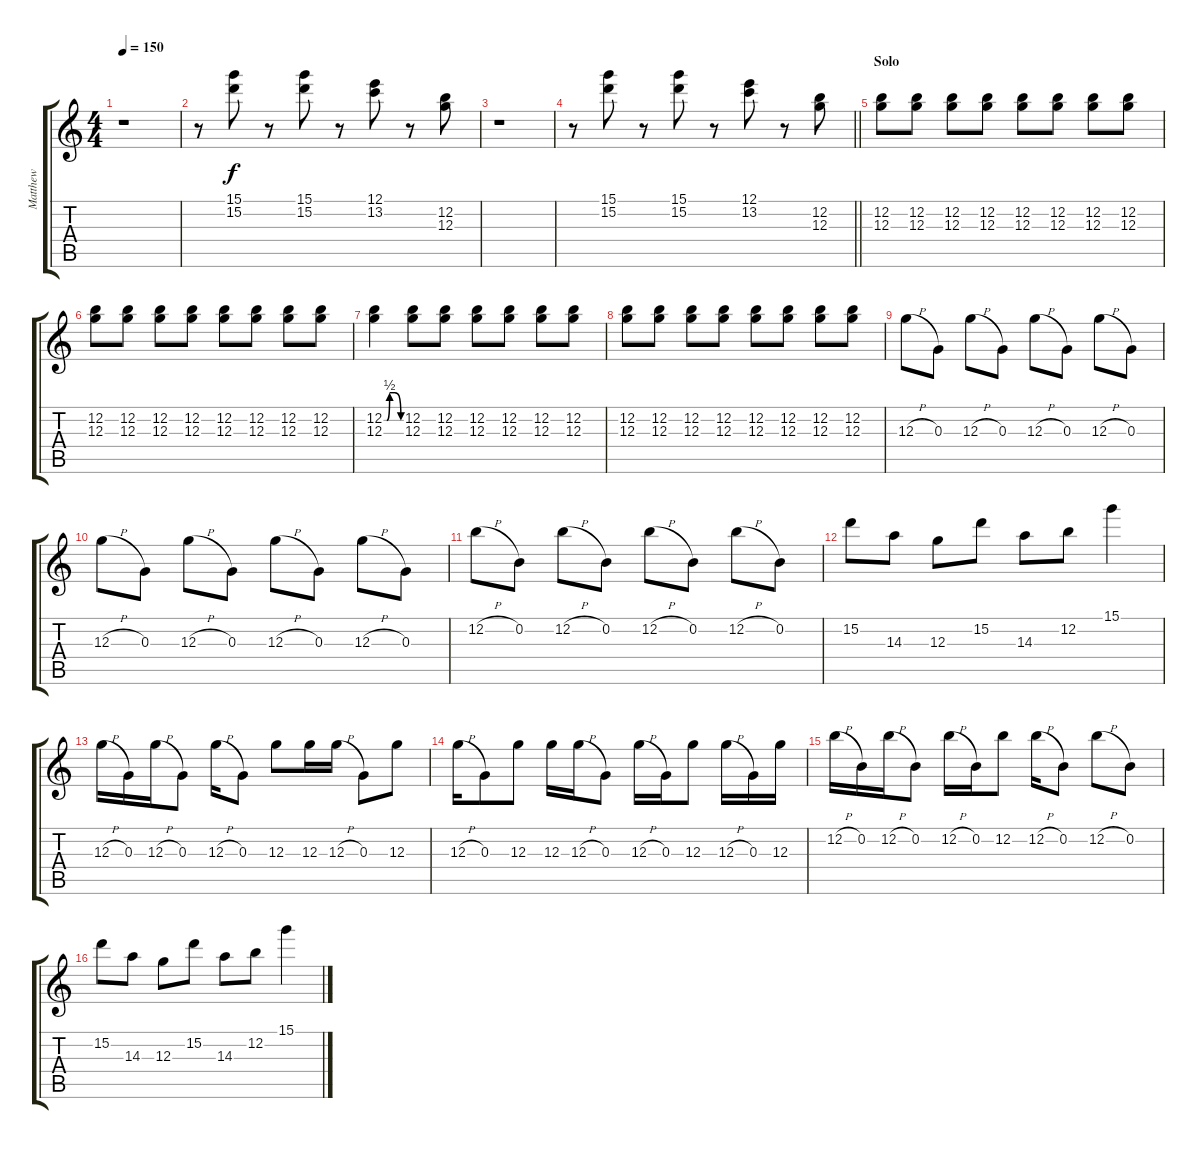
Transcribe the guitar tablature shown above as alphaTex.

\track ("Matthew" "Matthew") {instrument overdrivenguitar}
\staff {score tabs}
\tuning (E4 B3 G3 D3 A2 E2) {hide}
\ts (4 4)
\tempo 150
\clef g2
\ks c
r.1{dy f} |
r.8 (15.1 15.2).8 r.8 (15.1 15.2).8 r.8 (12.1 13.2).8 r.8 (12.2 12.3).8 |
r.1 |
\barLineRight lightlight
r.8 (15.1 15.2).8 r.8 (15.1 15.2).8 r.8 (12.1 13.2).8 r.8 (12.2 12.3).8 |
\section ("" "Solo")
(12.2 12.3).8{volume 16} (12.2 12.3).8 (12.2 12.3).8 (12.2 12.3).8 (12.2 12.3).8 (12.2 12.3).8 (12.2 12.3).8 (12.2 12.3).8 |
(12.2 12.3).8 (12.2 12.3).8 (12.2 12.3).8 (12.2 12.3).8 (12.2 12.3).8 (12.2 12.3).8 (12.2 12.3).8 (12.2 12.3).8 |
(12.2{be (custom 0 0 10 0 20 2 39 2 60 0)} 12.3).4 (12.2 12.3).8 (12.2 12.3).8 (12.2 12.3).8 (12.2 12.3).8 (12.2 12.3).8 (12.2 12.3).8 |
(12.2 12.3).8 (12.2 12.3).8 (12.2 12.3).8 (12.2 12.3).8 (12.2 12.3).8 (12.2 12.3).8 (12.2 12.3).8 (12.2 12.3).8 |
12.3{h}.8 0.3.8 12.3{h}.8 0.3.8 12.3{h}.8 0.3.8 12.3{h}.8 0.3.8 |
12.3{h}.8 0.3.8 12.3{h}.8 0.3.8 12.3{h}.8 0.3.8 12.3{h}.8 0.3.8 |
12.2{h}.8 0.2.8 12.2{h}.8 0.2.8 12.2{h}.8 0.2.8 12.2{h}.8 0.2.8 |
15.2.8 14.3.8 12.3.8 15.2.8 14.3.8 12.2.8 15.1.4 |
12.3{h}.16 0.3.16 12.3{h}.16 0.3.8 12.3{h}.16 0.3.8 12.3.8 12.3.16 12.3{h}.16 0.3.8 12.3.8 |
12.3{h}.16 0.3.8 12.3.8 12.3.16 12.3{h}.16 0.3.8 12.3{h}.16 0.3.16 12.3.8 12.3{h}.16 0.3.16 12.3.16 |
12.2{h}.16 0.2.16 12.2{h}.16 0.2.8 12.2{h}.16 0.2.16 12.2.8 12.2{h}.16 0.2.8 12.2{h}.8 0.2.8 |
15.2.8 14.3.8 12.3.8 15.2.8 14.3.8 12.2.8 15.1.4
